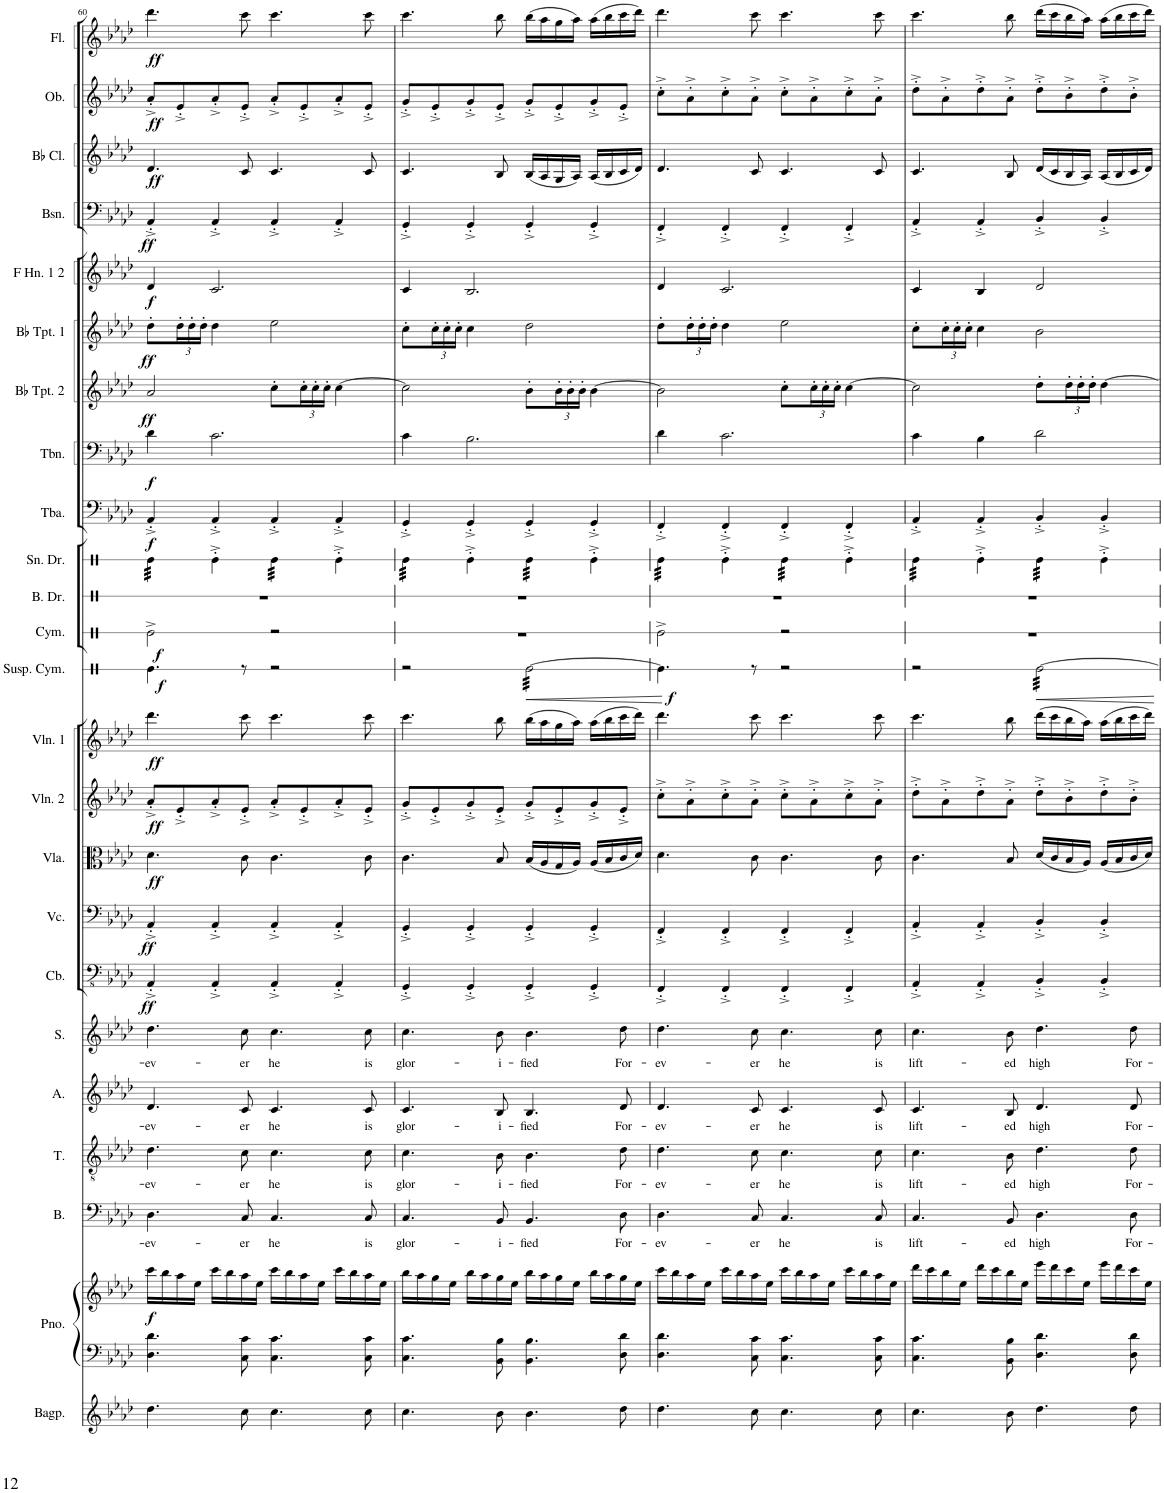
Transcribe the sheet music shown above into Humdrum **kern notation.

**kern	**kern	**kern	**dynam	**kern	**text	**kern	**text	**kern	**text	**kern	**text	**kern	**dynam	**kern	**dynam	**kern	**dynam	**kern	**dynam	**kern	**dynam	**kern	**dynam	**kern	**dynam	**kern	**kern	**kern	**dynam	**kern	**dynam	**kern	**dynam	**kern	**dynam	**kern	**dynam	**kern	**dynam	**kern	**dynam	**kern	**dynam	**kern	**dynam
*part24	*part23	*part23	*part23	*part22	*part22	*part21	*part21	*part20	*part20	*part19	*part19	*part18	*part18	*part17	*part17	*part16	*part16	*part15	*part15	*part14	*part14	*part13	*part13	*part12	*part12	*part11	*part10	*part9	*part9	*part8	*part8	*part7	*part7	*part6	*part6	*part5	*part5	*part4	*part4	*part3	*part3	*part2	*part2	*part1	*part1
*staff25	*staff24	*staff23	*staff23/24	*staff22	*staff22	*staff21	*staff21	*staff20	*staff20	*staff19	*staff19	*staff18	*staff18	*staff17	*staff17	*staff16	*staff16	*staff15	*staff15	*staff14	*staff14	*staff13	*staff13	*staff12	*staff12	*staff11	*staff10	*staff9	*staff9	*staff8	*staff8	*staff7	*staff7	*staff6	*staff6	*staff5	*staff5	*staff4	*staff4	*staff3	*staff3	*staff2	*staff2	*staff1	*staff1
*I"Bagpipe	*I"Piano	*	*	*I"Bass	*	*I"Tenor	*	*I"Alto	*	*I"Soprano	*	*I"Contrabass	*	*I"Violoncello	*	*I"Viola	*	*I"Violin 2	*	*I"Violin 1	*	*I"Suspended Cymbal	*	*I"Cymbal	*	*I"Bass Drum	*I"Snare Drum	*I"Tuba	*	*I"Trombone	*	*I"Bb Trumpet 2	*	*I"Bb Trumpet 1	*	*I"F Horn 1 &amp; 2	*	*I"Bassoon	*	*I"Bb Clarinet	*	*I"Oboe	*	*I"Flute	*
*I'Bagp.	*I'Pno.	*	*	*I'B.	*	*I'T.	*	*I'A.	*	*I'S.	*	*I'Cb.	*	*I'Vc.	*	*I'Vla.	*	*I'Vln. 2	*	*I'Vln. 1	*	*I'Susp. Cym.	*	*I'Cym.	*	*I'B. Dr.	*I'Sn. Dr.	*I'Tba.	*	*I'Tbn.	*	*I'Bb Tpt. 2	*	*I'Bb Tpt. 1	*	*I'F Hn. 1 2	*	*I'Bsn.	*	*I'Bb Cl.	*	*I'Ob.	*	*I'Fl.	*
!!LO:PB:g=z
*clefG2	*clefF4	*clefG2	*	*clefF4	*	*clefGv2	*	*clefG2	*	*clefG2	*	*clefFv4	*	*clefF4	*	*clefC3	*	*clefG2	*	*clefG2	*	*clefX	*	*clefX	*	*clefX	*clefX	*clefF4	*	*clefF4	*	*clefG2	*	*clefG2	*	*clefG2	*	*clefF4	*	*clefG2	*	*clefG2	*	*clefG2	*
*	*	*	*	*	*	*	*	*	*	*	*	*ITrd7c12	*	*	*	*	*	*	*	*	*	*	*	*	*	*	*	*	*	*	*	*ITrd1c2	*	*ITrd1c2	*	*ITrd4c7	*	*	*	*ITrd1c2	*	*	*	*	*
*k[b-e-a-d-]	*k[b-e-a-d-]	*k[b-e-a-d-]	*	*k[b-e-a-d-]	*	*k[b-e-a-d-]	*	*k[b-e-a-d-]	*	*k[b-e-a-d-]	*	*k[b-e-a-d-]	*	*k[b-e-a-d-]	*	*k[b-e-a-d-]	*	*k[b-e-a-d-]	*	*k[b-e-a-d-]	*	*k[]	*	*k[]	*	*k[]	*k[]	*k[b-e-a-d-]	*	*k[b-e-a-d-]	*	*k[b-e-a-d-]	*	*k[b-e-a-d-]	*	*k[b-e-a-d-]	*	*k[b-e-a-d-]	*	*k[b-e-a-d-]	*	*k[b-e-a-d-]	*	*k[b-e-a-d-]	*
*M4/4	*M4/4	*M4/4	*	*M4/4	*	*M4/4	*	*M4/4	*	*M4/4	*	*M4/4	*	*M4/4	*	*M4/4	*	*M4/4	*	*M4/4	*	*M4/4	*	*M4/4	*	*M4/4	*M4/4	*M4/4	*	*M4/4	*	*M4/4	*	*M4/4	*	*M4/4	*	*M4/4	*	*M4/4	*	*M4/4	*	*M4/4	*
=60	=60	=60	=60	=60	=60	=60	=60	=60	=60	=60	=60	=60	=60	=60	=60	=60	=60	=60	=60	=60	=60	=60	=60	=60	=60	=60	=60	=60	=60	=60	=60	=60	=60	=60	=60	=60	=60	=60	=60	=60	=60	=60	=60	=60	=60
!	!	!	!LO:DY:b	!	!LO:LY:b	!	!LO:LY:b	!	!LO:LY:b	!	!LO:LY:b	!	!LO:DY:b	!	!LO:DY:b	!	!LO:DY:b	!	!LO:DY:b	!	!LO:DY:b	!	!LO:DY:b	!	!LO:DY:b	!	!	!	!LO:DY:b	!	!LO:DY:b	!	!LO:DY:b	!	!LO:DY:b	!	!LO:DY:b	!	!LO:DY:b	!	!LO:DY:b	!	!LO:DY:b	!	!LO:DY:b
*	*	*	*	*	*	*	*	*	*	*	*	*	*	*	*	*	*	*	*	*	*	*	*	*	*	*	*tremolo	*	*	*	*	*	*	*	*	*	*	*	*	*	*	*	*	*	*
4.dd-\	4.D-\ 4.d-\	16ccc\LL	f	4.D-\	-ev-	4.d-\	-ev-	4.d-/	-ev-	4.dd-\	-ev-	4AAA-'^/	ff	4AA-'^/	ff	4.d-\	ff	8a-'^/L	ff	4.ddd-\	ff	4.Re\	f	2Re^\	f	1r	32Re\LLL	4AA-'^/	f	4d-\	f	2a-/	ff	8dd-'\L	ff	4d-/	f	4AA-'^/	ff	4.d-/	ff	8a-'^/L	ff	4.ddd-\	ff
.	.	.	.	.	.	.	.	.	.	.	.	.	.	.	.	.	.	.	.	.	.	.	.	.	.	.	32Re\	.	.	.	.	.	.	.	.	.	.	.	.	.	.	.	.	.	.
.	.	16bb-\	.	.	.	.	.	.	.	.	.	.	.	.	.	.	.	.	.	.	.	.	.	.	.	.	32Re\	.	.	.	.	.	.	.	.	.	.	.	.	.	.	.	.	.	.
.	.	.	.	.	.	.	.	.	.	.	.	.	.	.	.	.	.	.	.	.	.	.	.	.	.	.	32Re\	.	.	.	.	.	.	.	.	.	.	.	.	.	.	.	.	.	.
*	*	*	*	*	*	*	*	*	*	*	*	*	*	*	*	*	*	*	*	*	*	*	*	*	*	*	*	*	*	*	*	*	*	*Xbrackettup	*	*	*	*	*	*	*	*	*	*	*
.	.	16aa-\	.	.	.	.	.	.	.	.	.	.	.	.	.	.	.	8e-'^/	.	.	.	.	.	.	.	.	32Re\	.	.	.	.	.	.	24dd-'\L	.	.	.	.	.	.	.	8e-'^/	.	.	.
.	.	.	.	.	.	.	.	.	.	.	.	.	.	.	.	.	.	.	.	.	.	.	.	.	.	.	32Re\	.	.	.	.	.	.	.	.	.	.	.	.	.	.	.	.	.	.
.	.	.	.	.	.	.	.	.	.	.	.	.	.	.	.	.	.	.	.	.	.	.	.	.	.	.	.	.	.	.	.	.	.	24dd-'\	.	.	.	.	.	.	.	.	.	.	.
.	.	16ee-\JJ	.	.	.	.	.	.	.	.	.	.	.	.	.	.	.	.	.	.	.	.	.	.	.	.	32Re\	.	.	.	.	.	.	.	.	.	.	.	.	.	.	.	.	.	.
.	.	.	.	.	.	.	.	.	.	.	.	.	.	.	.	.	.	.	.	.	.	.	.	.	.	.	.	.	.	.	.	.	.	24dd-'\JJ	.	.	.	.	.	.	.	.	.	.	.
.	.	.	.	.	.	.	.	.	.	.	.	.	.	.	.	.	.	.	.	.	.	.	.	.	.	.	32Re\JJJ	.	.	.	.	.	.	.	.	.	.	.	.	.	.	.	.	.	.
*	*	*	*	*	*	*	*	*	*	*	*	*	*	*	*	*	*	*	*	*	*	*	*	*	*	*	*Xtremolo	*	*	*	*	*	*	*	*	*	*	*	*	*	*	*	*	*	*
.	.	16ccc\LL	.	.	.	.	.	.	.	.	.	4AAA-'^/	.	4AA-'^/	.	.	.	8a-'^/	.	.	.	.	.	.	.	.	4Re'^\	4AA-'^/	.	2.c\	.	.	.	4dd-\	.	2.c/	.	4AA-'^/	.	.	.	8a-'^/	.	.	.
.	.	16bb-\	.	.	.	.	.	.	.	.	.	.	.	.	.	.	.	.	.	.	.	.	.	.	.	.	.	.	.	.	.	.	.	.	.	.	.	.	.	.	.	.	.	.	.
!	!	!	!	!	!LO:LY:b	!	!LO:LY:b	!	!LO:LY:b	!	!LO:LY:b	!	!	!	!	!	!	!	!	!	!	!	!	!	!	!	!	!	!	!	!	!	!	!	!	!	!	!	!	!	!	!	!	!	!
8cc\	8C\ 8c\	16aa-\	.	8C/	-er	8c\	-er	8c/	-er	8cc\	-er	.	.	.	.	8c\	.	8e-'^/J	.	8ccc\	.	8r	.	.	.	.	.	.	.	.	.	.	.	.	.	.	.	.	.	8c/	.	8e-'^/J	.	8ccc\	.
.	.	16ee-\JJ	.	.	.	.	.	.	.	.	.	.	.	.	.	.	.	.	.	.	.	.	.	.	.	.	.	.	.	.	.	.	.	.	.	.	.	.	.	.	.	.	.	.	.
!	!	!	!	!	!LO:LY:b	!	!LO:LY:b	!	!LO:LY:b	!	!LO:LY:b	!	!	!	!	!	!	!	!	!	!	!	!	!	!	!	!	!	!	!	!	!	!	!	!	!	!	!	!	!	!	!	!	!	!
*	*	*	*	*	*	*	*	*	*	*	*	*	*	*	*	*	*	*	*	*	*	*	*	*	*	*	*tremolo	*	*	*	*	*	*	*	*	*	*	*	*	*	*	*	*	*	*
4.cc\	4.C\ 4.c\	16ccc\LL	.	4.C/	he	4.c\	he	4.c/	he	4.cc\	he	4AAA-'^/	.	4AA-'^/	.	4.c\	.	8a-'^/L	.	4.ccc\	.	2r	.	2r	.	.	32Re\LLL	4AA-'^/	.	.	.	8cc'\L	.	2ee-\	.	.	.	4AA-'^/	.	4.c/	.	8a-'^/L	.	4.ccc\	.
.	.	.	.	.	.	.	.	.	.	.	.	.	.	.	.	.	.	.	.	.	.	.	.	.	.	.	32Re\	.	.	.	.	.	.	.	.	.	.	.	.	.	.	.	.	.	.
.	.	16bb-\	.	.	.	.	.	.	.	.	.	.	.	.	.	.	.	.	.	.	.	.	.	.	.	.	32Re\	.	.	.	.	.	.	.	.	.	.	.	.	.	.	.	.	.	.
.	.	.	.	.	.	.	.	.	.	.	.	.	.	.	.	.	.	.	.	.	.	.	.	.	.	.	32Re\	.	.	.	.	.	.	.	.	.	.	.	.	.	.	.	.	.	.
*	*	*	*	*	*	*	*	*	*	*	*	*	*	*	*	*	*	*	*	*	*	*	*	*	*	*	*	*	*	*	*	*Xbrackettup	*	*	*	*	*	*	*	*	*	*	*	*	*
.	.	16aa-\	.	.	.	.	.	.	.	.	.	.	.	.	.	.	.	8e-'^/	.	.	.	.	.	.	.	.	32Re\	.	.	.	.	24cc'\L	.	.	.	.	.	.	.	.	.	8e-'^/	.	.	.
.	.	.	.	.	.	.	.	.	.	.	.	.	.	.	.	.	.	.	.	.	.	.	.	.	.	.	32Re\	.	.	.	.	.	.	.	.	.	.	.	.	.	.	.	.	.	.
.	.	.	.	.	.	.	.	.	.	.	.	.	.	.	.	.	.	.	.	.	.	.	.	.	.	.	.	.	.	.	.	24cc'\	.	.	.	.	.	.	.	.	.	.	.	.	.
.	.	16ee-\JJ	.	.	.	.	.	.	.	.	.	.	.	.	.	.	.	.	.	.	.	.	.	.	.	.	32Re\	.	.	.	.	.	.	.	.	.	.	.	.	.	.	.	.	.	.
.	.	.	.	.	.	.	.	.	.	.	.	.	.	.	.	.	.	.	.	.	.	.	.	.	.	.	.	.	.	.	.	24cc'\JJ	.	.	.	.	.	.	.	.	.	.	.	.	.
.	.	.	.	.	.	.	.	.	.	.	.	.	.	.	.	.	.	.	.	.	.	.	.	.	.	.	32Re\JJJ	.	.	.	.	.	.	.	.	.	.	.	.	.	.	.	.	.	.
*	*	*	*	*	*	*	*	*	*	*	*	*	*	*	*	*	*	*	*	*	*	*	*	*	*	*	*Xtremolo	*	*	*	*	*	*	*	*	*	*	*	*	*	*	*	*	*	*
.	.	16ccc\LL	.	.	.	.	.	.	.	.	.	4AAA-'^/	.	4AA-'^/	.	.	.	8a-'^/	.	.	.	.	.	.	.	.	4Re'^\	4AA-'^/	.	.	.	[4cc\	.	.	.	.	.	4AA-'^/	.	.	.	8a-'^/	.	.	.
.	.	16bb-\	.	.	.	.	.	.	.	.	.	.	.	.	.	.	.	.	.	.	.	.	.	.	.	.	.	.	.	.	.	.	.	.	.	.	.	.	.	.	.	.	.	.	.
!	!	!	!	!	!LO:LY:b	!	!LO:LY:b	!	!LO:LY:b	!	!LO:LY:b	!	!	!	!	!	!	!	!	!	!	!	!	!	!	!	!	!	!	!	!	!	!	!	!	!	!	!	!	!	!	!	!	!	!
8cc\	8C\ 8c\	16aa-\	.	8C/	is	8c\	is	8c/	is	8cc\	is	.	.	.	.	8c\	.	8e-'^/J	.	8ccc\	.	.	.	.	.	.	.	.	.	.	.	.	.	.	.	.	.	.	.	8c/	.	8e-'^/J	.	8ccc\	.
.	.	16ee-\JJ	.	.	.	.	.	.	.	.	.	.	.	.	.	.	.	.	.	.	.	.	.	.	.	.	.	.	.	.	.	.	.	.	.	.	.	.	.	.	.	.	.	.	.
=61	=61	=61	=61	=61	=61	=61	=61	=61	=61	=61	=61	=61	=61	=61	=61	=61	=61	=61	=61	=61	=61	=61	=61	=61	=61	=61	=61	=61	=61	=61	=61	=61	=61	=61	=61	=61	=61	=61	=61	=61	=61	=61	=61	=61	=61
!	!	!	!	!	!LO:LY:b	!	!LO:LY:b	!	!LO:LY:b	!	!LO:LY:b	!	!	!	!	!	!	!	!	!	!	!	!	!	!	!	!	!	!	!	!	!	!	!	!	!	!	!	!	!	!	!	!	!	!
*	*	*	*	*	*	*	*	*	*	*	*	*	*	*	*	*	*	*	*	*	*	*	*	*	*	*	*tremolo	*	*	*	*	*	*	*	*	*	*	*	*	*	*	*	*	*	*
4.cc\	4.C\ 4.c\	16bb-\LL	.	4.C/	glor-	4.c\	glor-	4.c/	glor-	4.cc\	glor-	4GGG'^/	.	4GG'^/	.	4.c\	.	8g'^/L	.	4.ccc\	.	2r	.	1r	.	1r	32Re\LLL	4GG'^/	.	4c\	.	2cc\]	.	8cc'\L	.	4c/	.	4GG'^/	.	4.c/	.	8g'^/L	.	4.ccc\	.
.	.	.	.	.	.	.	.	.	.	.	.	.	.	.	.	.	.	.	.	.	.	.	.	.	.	.	32Re\	.	.	.	.	.	.	.	.	.	.	.	.	.	.	.	.	.	.
.	.	16aa-\	.	.	.	.	.	.	.	.	.	.	.	.	.	.	.	.	.	.	.	.	.	.	.	.	32Re\	.	.	.	.	.	.	.	.	.	.	.	.	.	.	.	.	.	.
.	.	.	.	.	.	.	.	.	.	.	.	.	.	.	.	.	.	.	.	.	.	.	.	.	.	.	32Re\	.	.	.	.	.	.	.	.	.	.	.	.	.	.	.	.	.	.
.	.	16gg\	.	.	.	.	.	.	.	.	.	.	.	.	.	.	.	8e-'^/	.	.	.	.	.	.	.	.	32Re\	.	.	.	.	.	.	24cc'\L	.	.	.	.	.	.	.	8e-'^/	.	.	.
.	.	.	.	.	.	.	.	.	.	.	.	.	.	.	.	.	.	.	.	.	.	.	.	.	.	.	32Re\	.	.	.	.	.	.	.	.	.	.	.	.	.	.	.	.	.	.
.	.	.	.	.	.	.	.	.	.	.	.	.	.	.	.	.	.	.	.	.	.	.	.	.	.	.	.	.	.	.	.	.	.	24cc'\	.	.	.	.	.	.	.	.	.	.	.
.	.	16ee-\JJ	.	.	.	.	.	.	.	.	.	.	.	.	.	.	.	.	.	.	.	.	.	.	.	.	32Re\	.	.	.	.	.	.	.	.	.	.	.	.	.	.	.	.	.	.
.	.	.	.	.	.	.	.	.	.	.	.	.	.	.	.	.	.	.	.	.	.	.	.	.	.	.	.	.	.	.	.	.	.	24cc'\JJ	.	.	.	.	.	.	.	.	.	.	.
.	.	.	.	.	.	.	.	.	.	.	.	.	.	.	.	.	.	.	.	.	.	.	.	.	.	.	32Re\JJJ	.	.	.	.	.	.	.	.	.	.	.	.	.	.	.	.	.	.
*	*	*	*	*	*	*	*	*	*	*	*	*	*	*	*	*	*	*	*	*	*	*	*	*	*	*	*Xtremolo	*	*	*	*	*	*	*	*	*	*	*	*	*	*	*	*	*	*
.	.	16bb-\LL	.	.	.	.	.	.	.	.	.	4GGG'^/	.	4GG'^/	.	.	.	8g'^/	.	.	.	.	.	.	.	.	4Re'^\	4GG'^/	.	2.B-\	.	.	.	4cc\	.	2.B-/	.	4GG'^/	.	.	.	8g'^/	.	.	.
.	.	16aa-\	.	.	.	.	.	.	.	.	.	.	.	.	.	.	.	.	.	.	.	.	.	.	.	.	.	.	.	.	.	.	.	.	.	.	.	.	.	.	.	.	.	.	.
!	!	!	!	!	!LO:LY:b	!	!LO:LY:b	!	!LO:LY:b	!	!LO:LY:b	!	!	!	!	!	!	!	!	!	!	!	!	!	!	!	!	!	!	!	!	!	!	!	!	!	!	!	!	!	!	!	!	!	!
8b-\	8BB-\ 8B-\	16gg\	.	8BB-/	-i-	8B-\	-i-	8B-/	-i-	8b-\	-i-	.	.	.	.	8B-/	.	8e-'^/J	.	8bb-\	.	.	.	.	.	.	.	.	.	.	.	.	.	.	.	.	.	.	.	8B-/	.	8e-'^/J	.	8bb-\	.
.	.	16ee-\JJ	.	.	.	.	.	.	.	.	.	.	.	.	.	.	.	.	.	.	.	.	.	.	.	.	.	.	.	.	.	.	.	.	.	.	.	.	.	.	.	.	.	.	.
!	!	!	!	!	!LO:LY:b	!	!LO:LY:b	!	!LO:LY:b	!	!LO:LY:b	!	!	!	!	!	!	!	!	!	!	!	!LO:HP:b	!	!	!	!	!	!	!	!	!	!	!	!	!	!	!	!	!	!	!	!	!	!
*	*	*	*	*	*	*	*	*	*	*	*	*	*	*	*	*	*	*	*	*	*	*tremolo	*	*	*	*	*	*	*	*	*	*	*	*	*	*	*	*	*	*	*	*	*	*	*
*	*	*	*	*	*	*	*	*	*	*	*	*	*	*	*	*	*	*	*	*	*	*	*	*	*	*	*tremolo	*	*	*	*	*	*	*	*	*	*	*	*	*	*	*	*	*	*
4.b-\	4.BB-\ 4.B-\	16bb-\LL	.	4.BB-/	-fied	4.B-\	-fied	4.B-/	-fied	4.b-\	-fied	4GGG'^/	.	4GG'^/	.	(16B-/LL	.	8g'^/L	.	(16bb-\LL	.	[32Re\LLL	<	.	.	.	32Re\LLL	4GG'^/	.	.	.	8b-'\L	.	2dd-\	.	.	.	4GG'^/	.	(16B-/LL	.	8g'^/L	.	(16bb-\LL	.
.	.	.	.	.	.	.	.	.	.	.	.	.	.	.	.	.	.	.	.	.	.	32Re\	.	.	.	.	32Re\	.	.	.	.	.	.	.	.	.	.	.	.	.	.	.	.	.	.
.	.	16aa-\	.	.	.	.	.	.	.	.	.	.	.	.	.	16A-/	.	.	.	16aa-\	.	32Re\	.	.	.	.	32Re\	.	.	.	.	.	.	.	.	.	.	.	.	16A-/	.	.	.	16aa-\	.
.	.	.	.	.	.	.	.	.	.	.	.	.	.	.	.	.	.	.	.	.	.	32Re\	.	.	.	.	32Re\	.	.	.	.	.	.	.	.	.	.	.	.	.	.	.	.	.	.
.	.	16gg\	.	.	.	.	.	.	.	.	.	.	.	.	.	16G/	.	8e-'^/	.	16gg\	.	32Re\	.	.	.	.	32Re\	.	.	.	.	24b-'\L	.	.	.	.	.	.	.	16G/	.	8e-'^/	.	16gg\	.
.	.	.	.	.	.	.	.	.	.	.	.	.	.	.	.	.	.	.	.	.	.	32Re\	.	.	.	.	32Re\	.	.	.	.	.	.	.	.	.	.	.	.	.	.	.	.	.	.
.	.	.	.	.	.	.	.	.	.	.	.	.	.	.	.	.	.	.	.	.	.	.	.	.	.	.	.	.	.	.	.	24b-'\	.	.	.	.	.	.	.	.	.	.	.	.	.
.	.	16ee-\JJ	.	.	.	.	.	.	.	.	.	.	.	.	.	16A-/JJ)	.	.	.	16aa-\JJ)	.	32Re\	.	.	.	.	32Re\	.	.	.	.	.	.	.	.	.	.	.	.	16A-/JJ)	.	.	.	16aa-\JJ)	.
.	.	.	.	.	.	.	.	.	.	.	.	.	.	.	.	.	.	.	.	.	.	.	.	.	.	.	.	.	.	.	.	24b-'\JJ	.	.	.	.	.	.	.	.	.	.	.	.	.
.	.	.	.	.	.	.	.	.	.	.	.	.	.	.	.	.	.	.	.	.	.	32Re\	.	.	.	.	32Re\JJJ	.	.	.	.	.	.	.	.	.	.	.	.	.	.	.	.	.	.
*	*	*	*	*	*	*	*	*	*	*	*	*	*	*	*	*	*	*	*	*	*	*	*	*	*	*	*Xtremolo	*	*	*	*	*	*	*	*	*	*	*	*	*	*	*	*	*	*
.	.	16bb-\LL	.	.	.	.	.	.	.	.	.	4GGG'^/	.	4GG'^/	.	(16A-/LL	.	8g'^/	.	(16aa-\LL	.	32Re\	.	.	.	.	4Re'^\	4GG'^/	.	.	.	[4b-\	.	.	.	.	.	4GG'^/	.	(16A-/LL	.	8g'^/	.	(16aa-\LL	.
.	.	.	.	.	.	.	.	.	.	.	.	.	.	.	.	.	.	.	.	.	.	32Re\	.	.	.	.	.	.	.	.	.	.	.	.	.	.	.	.	.	.	.	.	.	.	.
.	.	16aa-\	.	.	.	.	.	.	.	.	.	.	.	.	.	16B-/	.	.	.	16bb-\	.	32Re\	.	.	.	.	.	.	.	.	.	.	.	.	.	.	.	.	.	16B-/	.	.	.	16bb-\	.
.	.	.	.	.	.	.	.	.	.	.	.	.	.	.	.	.	.	.	.	.	.	32Re\	.	.	.	.	.	.	.	.	.	.	.	.	.	.	.	.	.	.	.	.	.	.	.
!	!	!	!	!	!LO:LY:b	!	!LO:LY:b	!	!LO:LY:b	!	!LO:LY:b	!	!	!	!	!	!	!	!	!	!	!	!	!	!	!	!	!	!	!	!	!	!	!	!	!	!	!	!	!	!	!	!	!	!
8dd-\	8D-\ 8d-\	16gg\	.	8D-\	For-	8d-\	For-	8d-/	For-	8dd-\	For-	.	.	.	.	16c/	.	8e-'^/J	.	16ccc\	.	32Re\	.	.	.	.	.	.	.	.	.	.	.	.	.	.	.	.	.	16c/	.	8e-'^/J	.	16ccc\	.
.	.	.	.	.	.	.	.	.	.	.	.	.	.	.	.	.	.	.	.	.	.	32Re\	.	.	.	.	.	.	.	.	.	.	.	.	.	.	.	.	.	.	.	.	.	.	.
.	.	16ee-\JJ	.	.	.	.	.	.	.	.	.	.	.	.	.	16d-/JJ)	.	.	.	16ddd-\JJ)	.	32Re\	.	.	.	.	.	.	.	.	.	.	.	.	.	.	.	.	.	16d-/JJ)	.	.	.	16ddd-\JJ)	.
.	.	.	.	.	.	.	.	.	.	.	.	.	.	.	.	.	.	.	.	.	.	32Re\JJJ	.	.	.	.	.	.	.	.	.	.	.	.	.	.	.	.	.	.	.	.	.	.	.
*	*	*	*	*	*	*	*	*	*	*	*	*	*	*	*	*	*	*	*	*	*	*Xtremolo	*	*	*	*	*	*	*	*	*	*	*	*	*	*	*	*	*	*	*	*	*	*	*
.	.	.	.	.	.	.	.	.	.	.	.	.	.	.	.	.	.	.	.	.	.	.	[	.	.	.	.	.	.	.	.	.	.	.	.	.	.	.	.	.	.	.	.	.	.
=62	=62	=62	=62	=62	=62	=62	=62	=62	=62	=62	=62	=62	=62	=62	=62	=62	=62	=62	=62	=62	=62	=62	=62	=62	=62	=62	=62	=62	=62	=62	=62	=62	=62	=62	=62	=62	=62	=62	=62	=62	=62	=62	=62	=62	=62
!	!	!	!	!	!LO:LY:b	!	!LO:LY:b	!	!LO:LY:b	!	!LO:LY:b	!	!	!	!	!	!	!	!	!	!	!	!LO:DY:b	!	!	!	!	!	!	!	!	!	!	!	!	!	!	!	!	!	!	!	!	!	!
*	*	*	*	*	*	*	*	*	*	*	*	*	*	*	*	*	*	*	*	*	*	*	*	*	*	*	*tremolo	*	*	*	*	*	*	*	*	*	*	*	*	*	*	*	*	*	*
4.dd-\	4.D-\ 4.d-\	16ccc\LL	.	4.D-\	-ev-	4.d-\	-ev-	4.d-/	-ev-	4.dd-\	-ev-	4FFF'^/	.	4FF'^/	.	4.d-\	.	8cc'^\L	.	4.ddd-\	.	4.Re\]	f	2Re^\	.	1r	32Re\LLL	4FF'^/	.	4d-\	.	2b-\]	.	8dd-'\L	.	4d-/	.	4FF'^/	.	4.d-/	.	8cc'^\L	.	4.ddd-\	.
.	.	.	.	.	.	.	.	.	.	.	.	.	.	.	.	.	.	.	.	.	.	.	.	.	.	.	32Re\	.	.	.	.	.	.	.	.	.	.	.	.	.	.	.	.	.	.
.	.	16bb-\	.	.	.	.	.	.	.	.	.	.	.	.	.	.	.	.	.	.	.	.	.	.	.	.	32Re\	.	.	.	.	.	.	.	.	.	.	.	.	.	.	.	.	.	.
.	.	.	.	.	.	.	.	.	.	.	.	.	.	.	.	.	.	.	.	.	.	.	.	.	.	.	32Re\	.	.	.	.	.	.	.	.	.	.	.	.	.	.	.	.	.	.
.	.	16aa-\	.	.	.	.	.	.	.	.	.	.	.	.	.	.	.	8a-'^\	.	.	.	.	.	.	.	.	32Re\	.	.	.	.	.	.	24dd-'\L	.	.	.	.	.	.	.	8a-'^\	.	.	.
.	.	.	.	.	.	.	.	.	.	.	.	.	.	.	.	.	.	.	.	.	.	.	.	.	.	.	32Re\	.	.	.	.	.	.	.	.	.	.	.	.	.	.	.	.	.	.
.	.	.	.	.	.	.	.	.	.	.	.	.	.	.	.	.	.	.	.	.	.	.	.	.	.	.	.	.	.	.	.	.	.	24dd-'\	.	.	.	.	.	.	.	.	.	.	.
.	.	16ee-\JJ	.	.	.	.	.	.	.	.	.	.	.	.	.	.	.	.	.	.	.	.	.	.	.	.	32Re\	.	.	.	.	.	.	.	.	.	.	.	.	.	.	.	.	.	.
.	.	.	.	.	.	.	.	.	.	.	.	.	.	.	.	.	.	.	.	.	.	.	.	.	.	.	.	.	.	.	.	.	.	24dd-'\JJ	.	.	.	.	.	.	.	.	.	.	.
.	.	.	.	.	.	.	.	.	.	.	.	.	.	.	.	.	.	.	.	.	.	.	.	.	.	.	32Re\JJJ	.	.	.	.	.	.	.	.	.	.	.	.	.	.	.	.	.	.
*	*	*	*	*	*	*	*	*	*	*	*	*	*	*	*	*	*	*	*	*	*	*	*	*	*	*	*Xtremolo	*	*	*	*	*	*	*	*	*	*	*	*	*	*	*	*	*	*
.	.	16ccc\LL	.	.	.	.	.	.	.	.	.	4FFF'^/	.	4FF'^/	.	.	.	8cc'^\	.	.	.	.	.	.	.	.	4Re'^\	4FF'^/	.	2.c\	.	.	.	4dd-\	.	2.c/	.	4FF'^/	.	.	.	8cc'^\	.	.	.
.	.	16bb-\	.	.	.	.	.	.	.	.	.	.	.	.	.	.	.	.	.	.	.	.	.	.	.	.	.	.	.	.	.	.	.	.	.	.	.	.	.	.	.	.	.	.	.
!	!	!	!	!	!LO:LY:b	!	!LO:LY:b	!	!LO:LY:b	!	!LO:LY:b	!	!	!	!	!	!	!	!	!	!	!	!	!	!	!	!	!	!	!	!	!	!	!	!	!	!	!	!	!	!	!	!	!	!
8cc\	8C\ 8c\	16aa-\	.	8C/	-er	8c\	-er	8c/	-er	8cc\	-er	.	.	.	.	8c\	.	8a-'^\J	.	8ccc\	.	8r	.	.	.	.	.	.	.	.	.	.	.	.	.	.	.	.	.	8c/	.	8a-'^\J	.	8ccc\	.
.	.	16ee-\JJ	.	.	.	.	.	.	.	.	.	.	.	.	.	.	.	.	.	.	.	.	.	.	.	.	.	.	.	.	.	.	.	.	.	.	.	.	.	.	.	.	.	.	.
!	!	!	!	!	!LO:LY:b	!	!LO:LY:b	!	!LO:LY:b	!	!LO:LY:b	!	!	!	!	!	!	!	!	!	!	!	!	!	!	!	!	!	!	!	!	!	!	!	!	!	!	!	!	!	!	!	!	!	!
*	*	*	*	*	*	*	*	*	*	*	*	*	*	*	*	*	*	*	*	*	*	*	*	*	*	*	*tremolo	*	*	*	*	*	*	*	*	*	*	*	*	*	*	*	*	*	*
4.cc\	4.C\ 4.c\	16ccc\LL	.	4.C/	he	4.c\	he	4.c/	he	4.cc\	he	4FFF'^/	.	4FF'^/	.	4.c\	.	8cc'^\L	.	4.ccc\	.	2r	.	2r	.	.	32Re\LLL	4FF'^/	.	.	.	8cc'\L	.	2ee-\	.	.	.	4FF'^/	.	4.c/	.	8cc'^\L	.	4.ccc\	.
.	.	.	.	.	.	.	.	.	.	.	.	.	.	.	.	.	.	.	.	.	.	.	.	.	.	.	32Re\	.	.	.	.	.	.	.	.	.	.	.	.	.	.	.	.	.	.
.	.	16bb-\	.	.	.	.	.	.	.	.	.	.	.	.	.	.	.	.	.	.	.	.	.	.	.	.	32Re\	.	.	.	.	.	.	.	.	.	.	.	.	.	.	.	.	.	.
.	.	.	.	.	.	.	.	.	.	.	.	.	.	.	.	.	.	.	.	.	.	.	.	.	.	.	32Re\	.	.	.	.	.	.	.	.	.	.	.	.	.	.	.	.	.	.
.	.	16aa-\	.	.	.	.	.	.	.	.	.	.	.	.	.	.	.	8a-'^\	.	.	.	.	.	.	.	.	32Re\	.	.	.	.	24cc'\L	.	.	.	.	.	.	.	.	.	8a-'^\	.	.	.
.	.	.	.	.	.	.	.	.	.	.	.	.	.	.	.	.	.	.	.	.	.	.	.	.	.	.	32Re\	.	.	.	.	.	.	.	.	.	.	.	.	.	.	.	.	.	.
.	.	.	.	.	.	.	.	.	.	.	.	.	.	.	.	.	.	.	.	.	.	.	.	.	.	.	.	.	.	.	.	24cc'\	.	.	.	.	.	.	.	.	.	.	.	.	.
.	.	16ee-\JJ	.	.	.	.	.	.	.	.	.	.	.	.	.	.	.	.	.	.	.	.	.	.	.	.	32Re\	.	.	.	.	.	.	.	.	.	.	.	.	.	.	.	.	.	.
.	.	.	.	.	.	.	.	.	.	.	.	.	.	.	.	.	.	.	.	.	.	.	.	.	.	.	.	.	.	.	.	24cc'\JJ	.	.	.	.	.	.	.	.	.	.	.	.	.
.	.	.	.	.	.	.	.	.	.	.	.	.	.	.	.	.	.	.	.	.	.	.	.	.	.	.	32Re\JJJ	.	.	.	.	.	.	.	.	.	.	.	.	.	.	.	.	.	.
*	*	*	*	*	*	*	*	*	*	*	*	*	*	*	*	*	*	*	*	*	*	*	*	*	*	*	*Xtremolo	*	*	*	*	*	*	*	*	*	*	*	*	*	*	*	*	*	*
.	.	16ccc\LL	.	.	.	.	.	.	.	.	.	4FFF'^/	.	4FF'^/	.	.	.	8cc'^\	.	.	.	.	.	.	.	.	4Re'^\	4FF'^/	.	.	.	[4cc\	.	.	.	.	.	4FF'^/	.	.	.	8cc'^\	.	.	.
.	.	16bb-\	.	.	.	.	.	.	.	.	.	.	.	.	.	.	.	.	.	.	.	.	.	.	.	.	.	.	.	.	.	.	.	.	.	.	.	.	.	.	.	.	.	.	.
!	!	!	!	!	!LO:LY:b	!	!LO:LY:b	!	!LO:LY:b	!	!LO:LY:b	!	!	!	!	!	!	!	!	!	!	!	!	!	!	!	!	!	!	!	!	!	!	!	!	!	!	!	!	!	!	!	!	!	!
8cc\	8C\ 8c\	16aa-\	.	8C/	is	8c\	is	8c/	is	8cc\	is	.	.	.	.	8c\	.	8a-'^\J	.	8ccc\	.	.	.	.	.	.	.	.	.	.	.	.	.	.	.	.	.	.	.	8c/	.	8a-'^\J	.	8ccc\	.
.	.	16ee-\JJ	.	.	.	.	.	.	.	.	.	.	.	.	.	.	.	.	.	.	.	.	.	.	.	.	.	.	.	.	.	.	.	.	.	.	.	.	.	.	.	.	.	.	.
=63	=63	=63	=63	=63	=63	=63	=63	=63	=63	=63	=63	=63	=63	=63	=63	=63	=63	=63	=63	=63	=63	=63	=63	=63	=63	=63	=63	=63	=63	=63	=63	=63	=63	=63	=63	=63	=63	=63	=63	=63	=63	=63	=63	=63	=63
!	!	!	!	!	!LO:LY:b	!	!LO:LY:b	!	!LO:LY:b	!	!LO:LY:b	!	!	!	!	!	!	!	!	!	!	!	!	!	!	!	!	!	!	!	!	!	!	!	!	!	!	!	!	!	!	!	!	!	!
*	*	*	*	*	*	*	*	*	*	*	*	*	*	*	*	*	*	*	*	*	*	*	*	*	*	*	*tremolo	*	*	*	*	*	*	*	*	*	*	*	*	*	*	*	*	*	*
4.cc\	4.C\ 4.c\	16ddd-\LL	.	4.C/	lift-	4.c\	lift-	4.c/	lift-	4.cc\	lift-	4AAA-'^/	.	4AA-'^/	.	4.c\	.	8dd-'^\L	.	4.ccc\	.	2r	.	1r	.	1r	32Re\LLL	4AA-'^/	.	4c\	.	2cc\]	.	8cc'\L	.	4c/	.	4AA-'^/	.	4.c/	.	8dd-'^\L	.	4.ccc\	.
.	.	.	.	.	.	.	.	.	.	.	.	.	.	.	.	.	.	.	.	.	.	.	.	.	.	.	32Re\	.	.	.	.	.	.	.	.	.	.	.	.	.	.	.	.	.	.
.	.	16ccc\	.	.	.	.	.	.	.	.	.	.	.	.	.	.	.	.	.	.	.	.	.	.	.	.	32Re\	.	.	.	.	.	.	.	.	.	.	.	.	.	.	.	.	.	.
.	.	.	.	.	.	.	.	.	.	.	.	.	.	.	.	.	.	.	.	.	.	.	.	.	.	.	32Re\	.	.	.	.	.	.	.	.	.	.	.	.	.	.	.	.	.	.
.	.	16bb-\	.	.	.	.	.	.	.	.	.	.	.	.	.	.	.	8a-'^\	.	.	.	.	.	.	.	.	32Re\	.	.	.	.	.	.	24cc'\L	.	.	.	.	.	.	.	8a-'^\	.	.	.
.	.	.	.	.	.	.	.	.	.	.	.	.	.	.	.	.	.	.	.	.	.	.	.	.	.	.	32Re\	.	.	.	.	.	.	.	.	.	.	.	.	.	.	.	.	.	.
.	.	.	.	.	.	.	.	.	.	.	.	.	.	.	.	.	.	.	.	.	.	.	.	.	.	.	.	.	.	.	.	.	.	24cc'\	.	.	.	.	.	.	.	.	.	.	.
.	.	16ee-\JJ	.	.	.	.	.	.	.	.	.	.	.	.	.	.	.	.	.	.	.	.	.	.	.	.	32Re\	.	.	.	.	.	.	.	.	.	.	.	.	.	.	.	.	.	.
.	.	.	.	.	.	.	.	.	.	.	.	.	.	.	.	.	.	.	.	.	.	.	.	.	.	.	.	.	.	.	.	.	.	24cc'\JJ	.	.	.	.	.	.	.	.	.	.	.
.	.	.	.	.	.	.	.	.	.	.	.	.	.	.	.	.	.	.	.	.	.	.	.	.	.	.	32Re\JJJ	.	.	.	.	.	.	.	.	.	.	.	.	.	.	.	.	.	.
*	*	*	*	*	*	*	*	*	*	*	*	*	*	*	*	*	*	*	*	*	*	*	*	*	*	*	*Xtremolo	*	*	*	*	*	*	*	*	*	*	*	*	*	*	*	*	*	*
.	.	16ddd-\LL	.	.	.	.	.	.	.	.	.	4AAA-'^/	.	4AA-'^/	.	.	.	8dd-'^\	.	.	.	.	.	.	.	.	4Re'^\	4AA-'^/	.	4B-\	.	.	.	4cc\	.	4B-/	.	4AA-'^/	.	.	.	8dd-'^\	.	.	.
.	.	16ccc\	.	.	.	.	.	.	.	.	.	.	.	.	.	.	.	.	.	.	.	.	.	.	.	.	.	.	.	.	.	.	.	.	.	.	.	.	.	.	.	.	.	.	.
!	!	!	!	!	!LO:LY:b	!	!LO:LY:b	!	!LO:LY:b	!	!LO:LY:b	!	!	!	!	!	!	!	!	!	!	!	!	!	!	!	!	!	!	!	!	!	!	!	!	!	!	!	!	!	!	!	!	!	!
8b-\	8BB-\ 8B-\	16bb-\	.	8BB-/	-ed	8B-\	-ed	8B-/	-ed	8b-\	-ed	.	.	.	.	8B-/	.	8a-'^\J	.	8bb-\	.	.	.	.	.	.	.	.	.	.	.	.	.	.	.	.	.	.	.	8B-/	.	8a-'^\J	.	8bb-\	.
.	.	16ee-\JJ	.	.	.	.	.	.	.	.	.	.	.	.	.	.	.	.	.	.	.	.	.	.	.	.	.	.	.	.	.	.	.	.	.	.	.	.	.	.	.	.	.	.	.
!	!	!	!	!	!LO:LY:b	!	!LO:LY:b	!	!LO:LY:b	!	!LO:LY:b	!	!	!	!	!	!	!	!	!	!	!	!LO:HP:b	!	!	!	!	!	!	!	!	!	!	!	!	!	!	!	!	!	!	!	!	!	!
*	*	*	*	*	*	*	*	*	*	*	*	*	*	*	*	*	*	*	*	*	*	*tremolo	*	*	*	*	*	*	*	*	*	*	*	*	*	*	*	*	*	*	*	*	*	*	*
*	*	*	*	*	*	*	*	*	*	*	*	*	*	*	*	*	*	*	*	*	*	*	*	*	*	*	*tremolo	*	*	*	*	*	*	*	*	*	*	*	*	*	*	*	*	*	*
4.dd-\	4.D-\ 4.d-\	16eee-\LL	.	4.D-\	high	4.d-\	high	4.d-/	high	4.dd-\	high	4BBB-'^/	.	4BB-'^/	.	(16d-/LL	.	8dd-'^\L	.	(16ddd-\LL	.	[32Re\LLL	<	.	.	.	32Re\LLL	4BB-'^/	.	2d-\	.	8dd-'\L	.	2b-\	.	2d-/	.	4BB-'^/	.	(16d-/LL	.	8dd-'^\L	.	(16ddd-\LL	.
.	.	.	.	.	.	.	.	.	.	.	.	.	.	.	.	.	.	.	.	.	.	32Re\	.	.	.	.	32Re\	.	.	.	.	.	.	.	.	.	.	.	.	.	.	.	.	.	.
.	.	16ddd-\	.	.	.	.	.	.	.	.	.	.	.	.	.	16c/	.	.	.	16ccc\	.	32Re\	.	.	.	.	32Re\	.	.	.	.	.	.	.	.	.	.	.	.	16c/	.	.	.	16ccc\	.
.	.	.	.	.	.	.	.	.	.	.	.	.	.	.	.	.	.	.	.	.	.	32Re\	.	.	.	.	32Re\	.	.	.	.	.	.	.	.	.	.	.	.	.	.	.	.	.	.
.	.	16ccc\	.	.	.	.	.	.	.	.	.	.	.	.	.	16B-/	.	8b-'^\	.	16bb-\	.	32Re\	.	.	.	.	32Re\	.	.	.	.	24dd-'\L	.	.	.	.	.	.	.	16B-/	.	8b-'^\	.	16bb-\	.
.	.	.	.	.	.	.	.	.	.	.	.	.	.	.	.	.	.	.	.	.	.	32Re\	.	.	.	.	32Re\	.	.	.	.	.	.	.	.	.	.	.	.	.	.	.	.	.	.
.	.	.	.	.	.	.	.	.	.	.	.	.	.	.	.	.	.	.	.	.	.	.	.	.	.	.	.	.	.	.	.	24dd-'\	.	.	.	.	.	.	.	.	.	.	.	.	.
.	.	16ee-\JJ	.	.	.	.	.	.	.	.	.	.	.	.	.	16A-/JJ)	.	.	.	16aa-\JJ)	.	32Re\	.	.	.	.	32Re\	.	.	.	.	.	.	.	.	.	.	.	.	16A-/JJ)	.	.	.	16aa-\JJ)	.
.	.	.	.	.	.	.	.	.	.	.	.	.	.	.	.	.	.	.	.	.	.	.	.	.	.	.	.	.	.	.	.	24dd-'\JJ	.	.	.	.	.	.	.	.	.	.	.	.	.
.	.	.	.	.	.	.	.	.	.	.	.	.	.	.	.	.	.	.	.	.	.	32Re\	.	.	.	.	32Re\JJJ	.	.	.	.	.	.	.	.	.	.	.	.	.	.	.	.	.	.
*	*	*	*	*	*	*	*	*	*	*	*	*	*	*	*	*	*	*	*	*	*	*	*	*	*	*	*Xtremolo	*	*	*	*	*	*	*	*	*	*	*	*	*	*	*	*	*	*
.	.	16eee-\LL	.	.	.	.	.	.	.	.	.	4BBB-'^/	.	4BB-'^/	.	(16A-/LL	.	8dd-'^\	.	(16aa-\LL	.	32Re\	.	.	.	.	4Re'^\	4BB-'^/	.	.	.	[4dd-\	.	.	.	.	.	4BB-'^/	.	(16A-/LL	.	8dd-'^\	.	(16aa-\LL	.
.	.	.	.	.	.	.	.	.	.	.	.	.	.	.	.	.	.	.	.	.	.	32Re\	.	.	.	.	.	.	.	.	.	.	.	.	.	.	.	.	.	.	.	.	.	.	.
.	.	16ddd-\	.	.	.	.	.	.	.	.	.	.	.	.	.	16B-/	.	.	.	16bb-\	.	32Re\	.	.	.	.	.	.	.	.	.	.	.	.	.	.	.	.	.	16B-/	.	.	.	16bb-\	.
.	.	.	.	.	.	.	.	.	.	.	.	.	.	.	.	.	.	.	.	.	.	32Re\	.	.	.	.	.	.	.	.	.	.	.	.	.	.	.	.	.	.	.	.	.	.	.
!	!	!	!	!	!LO:LY:b	!	!LO:LY:b	!	!LO:LY:b	!	!LO:LY:b	!	!	!	!	!	!	!	!	!	!	!	!	!	!	!	!	!	!	!	!	!	!	!	!	!	!	!	!	!	!	!	!	!	!
8dd-\	8D-\ 8d-\	16ccc\	.	8D-\	For-	8d-\	For-	8d-/	For-	8dd-\	For-	.	.	.	.	16c/	.	8b-'^\J	.	16ccc\	.	32Re\	.	.	.	.	.	.	.	.	.	.	.	.	.	.	.	.	.	16c/	.	8b-'^\J	.	16ccc\	.
.	.	.	.	.	.	.	.	.	.	.	.	.	.	.	.	.	.	.	.	.	.	32Re\	.	.	.	.	.	.	.	.	.	.	.	.	.	.	.	.	.	.	.	.	.	.	.
.	.	16ee-\JJ	.	.	.	.	.	.	.	.	.	.	.	.	.	16d-/JJ)	.	.	.	16ddd-\JJ)	.	32Re\	.	.	.	.	.	.	.	.	.	.	.	.	.	.	.	.	.	16d-/JJ)	.	.	.	16ddd-\JJ)	.
.	.	.	.	.	.	.	.	.	.	.	.	.	.	.	.	.	.	.	.	.	.	32Re\JJJ	.	.	.	.	.	.	.	.	.	.	.	.	.	.	.	.	.	.	.	.	.	.	.
*	*	*	*	*	*	*	*	*	*	*	*	*	*	*	*	*	*	*	*	*	*	*Xtremolo	*	*	*	*	*	*	*	*	*	*	*	*	*	*	*	*	*	*	*	*	*	*	*
.	.	.	.	.	.	.	.	.	.	.	.	.	.	.	.	.	.	.	.	.	.	.	[	.	.	.	.	.	.	.	.	.	.	.	.	.	.	.	.	.	.	.	.	.	.
=	=	=	=	=	=	=	=	=	=	=	=	=	=	=	=	=	=	=	=	=	=	=	=	=	=	=	=	=	=	=	=	=	=	=	=	=	=	=	=	=	=	=	=	=	=
*-	*-	*-	*-	*-	*-	*-	*-	*-	*-	*-	*-	*-	*-	*-	*-	*-	*-	*-	*-	*-	*-	*-	*-	*-	*-	*-	*-	*-	*-	*-	*-	*-	*-	*-	*-	*-	*-	*-	*-	*-	*-	*-	*-	*-	*-
